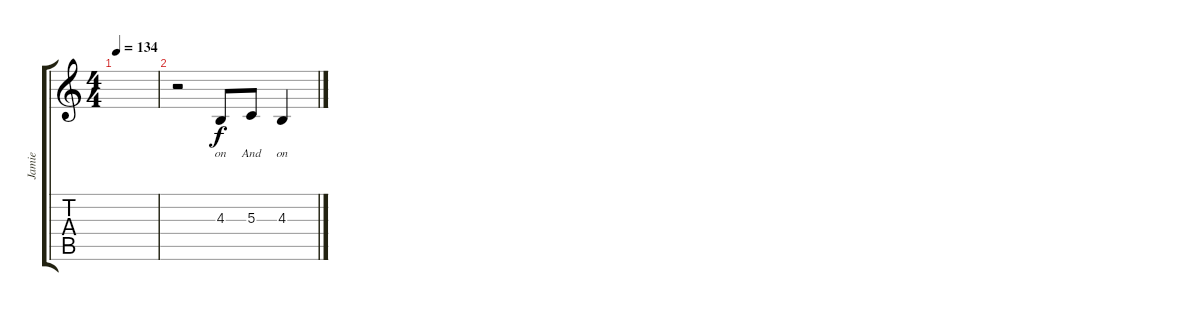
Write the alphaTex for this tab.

\track ("Jamie" "Jamie") {instrument clarinet}
\staff {score tabs}
\tuning (E4 B3 G3 D3 A2 E2) {hide}
\ts (4 4)
\tempo 134
\clef g2
\ks c
|
r.2 4.3.8{lyrics (0 "on") lyrics (1 "") lyrics (2 "") lyrics (3 "") lyrics (4 "")} 5.3.8{lyrics (0 "And") lyrics (1 "") lyrics (2 "") lyrics (3 "") lyrics (4 "")} 4.3.4{lyrics (0 "on") lyrics (1 "") lyrics (2 "") lyrics (3 "") lyrics (4 "")}
